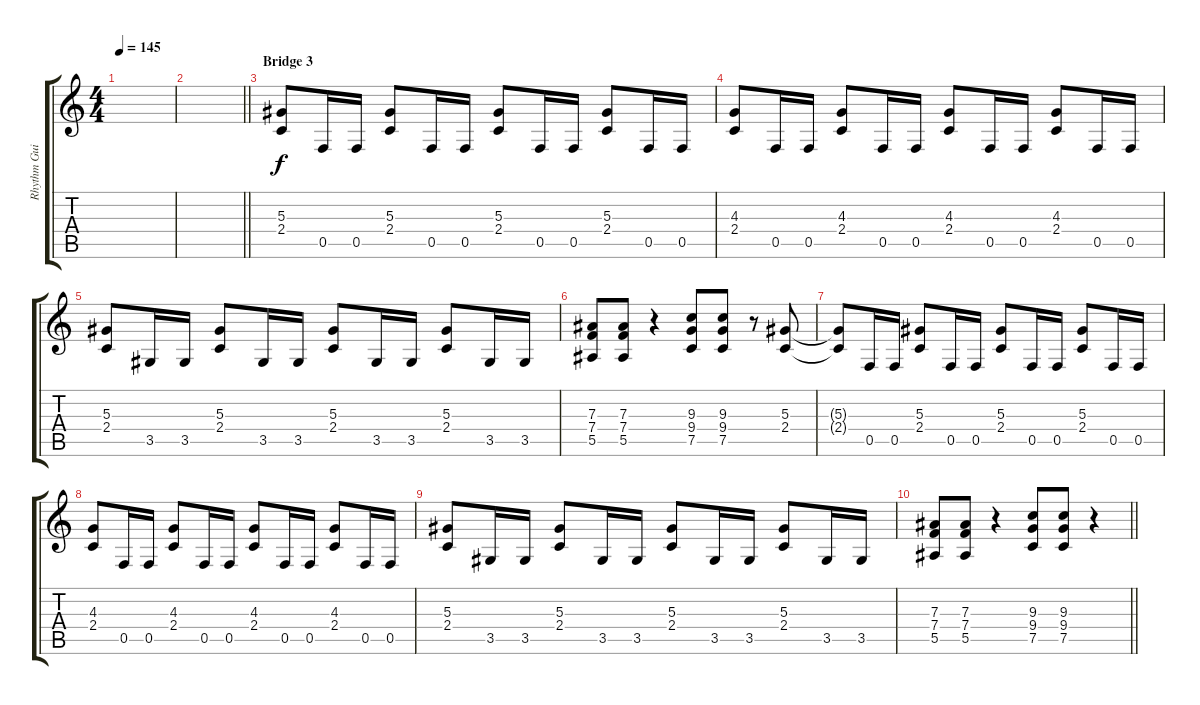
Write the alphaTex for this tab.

\track ("Rhythm Guitar 2" "Rhythm Gui") {instrument distortionguitar}
\staff {score tabs}
\tuning (C4 G3 Eb3 Bb2 F2 C2) {hide}
\ts (4 4)
\tempo 145
\clef g2
\ks c
|
\barLineRight lightlight
|
\section ("" "Bridge 3")
(5.3 2.4).8 0.5.16 0.5.16 (5.3 2.4).8 0.5.16 0.5.16 (5.3 2.4).8 0.5.16 0.5.16 (5.3 2.4).8 0.5.16 0.5.16 |
(4.3 2.4).8 0.5.16 0.5.16 (4.3 2.4).8 0.5.16 0.5.16 (4.3 2.4).8 0.5.16 0.5.16 (4.3 2.4).8 0.5.16 0.5.16 |
(5.3 2.4).8 3.5.16 3.5.16 (5.3 2.4).8 3.5.16 3.5.16 (5.3 2.4).8 3.5.16 3.5.16 (5.3 2.4).8 3.5.16 3.5.16 |
(7.3 7.4 5.5).8 (7.3 7.4 5.5).8 r.4 (9.3 9.4 7.5).8 (9.3 9.4 7.5).8 r.8 (5.3 2.4).8 |
(5.3{t} 2.4{t}).8 0.5.16 0.5.16 (5.3 2.4).8 0.5.16 0.5.16 (5.3 2.4).8 0.5.16 0.5.16 (5.3 2.4).8 0.5.16 0.5.16 |
(4.3 2.4).8 0.5.16 0.5.16 (4.3 2.4).8 0.5.16 0.5.16 (4.3 2.4).8 0.5.16 0.5.16 (4.3 2.4).8 0.5.16 0.5.16 |
(5.3 2.4).8 3.5.16 3.5.16 (5.3 2.4).8 3.5.16 3.5.16 (5.3 2.4).8 3.5.16 3.5.16 (5.3 2.4).8 3.5.16 3.5.16 |
\barLineRight lightlight
(7.3 7.4 5.5).8 (7.3 7.4 5.5).8 r.4 (9.3 9.4 7.5).8 (9.3 9.4 7.5).8 r.4
